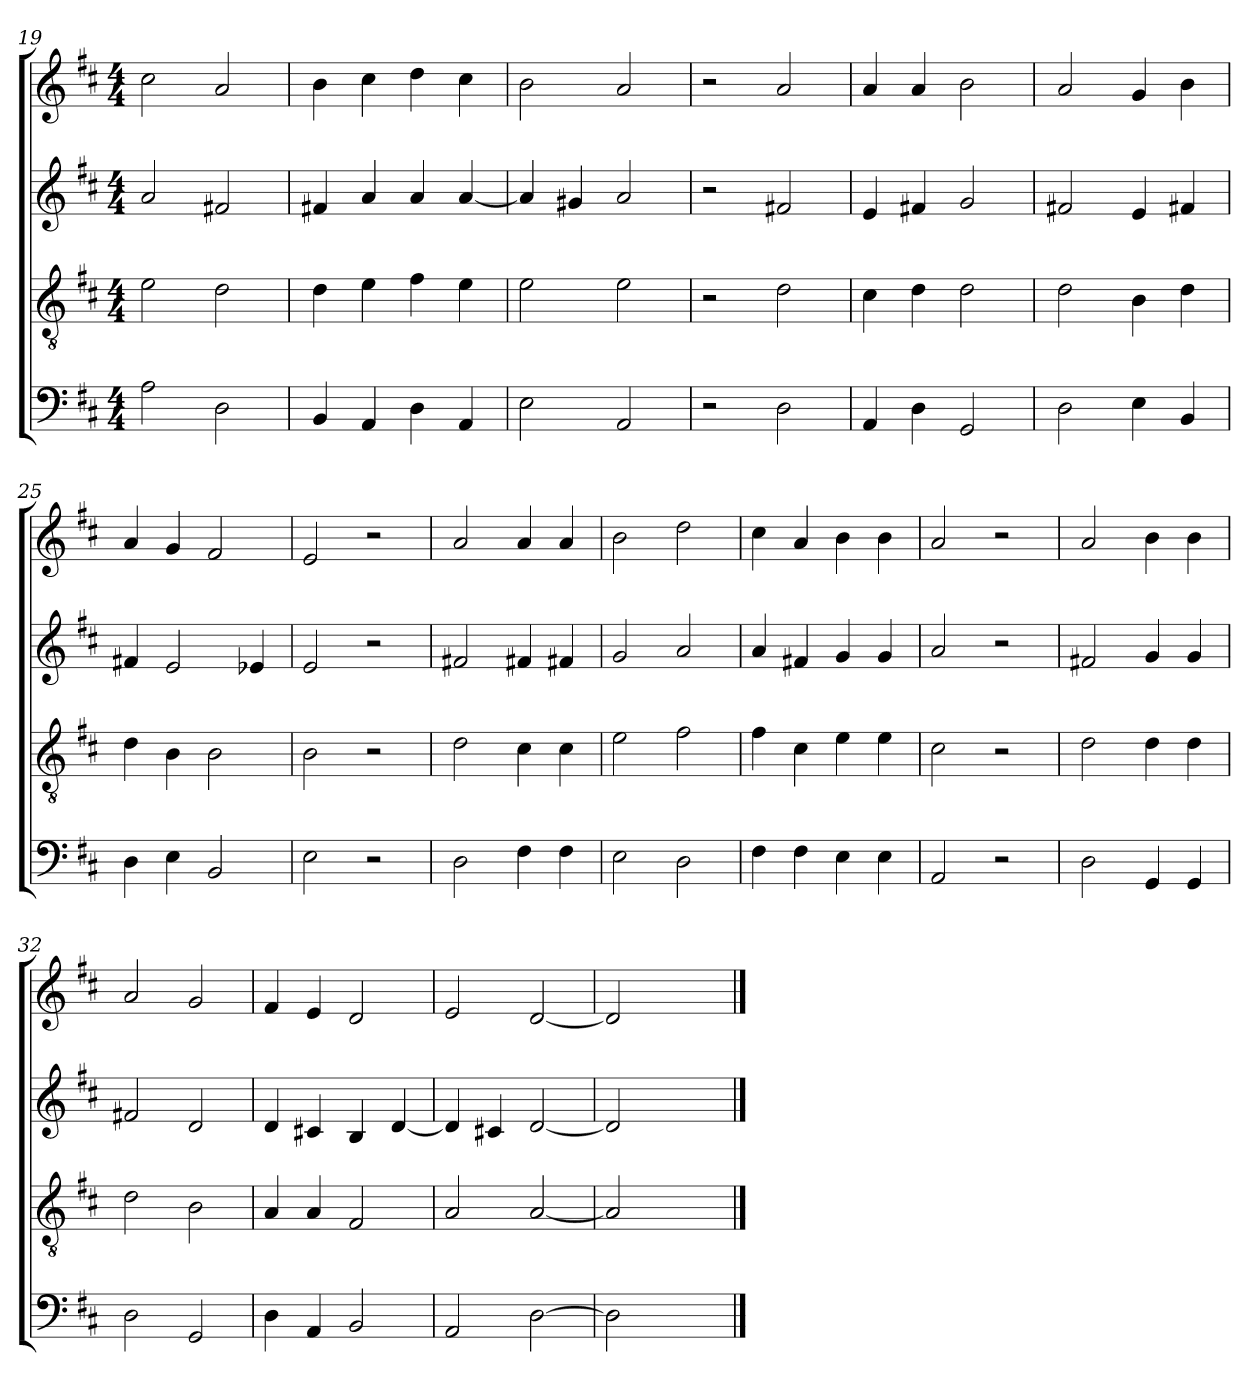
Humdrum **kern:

**kern	**kern	**kern	**kern
*part4	*part3	*part2	*part1
*staff4	*staff3	*staff2	*staff1
*clefF4	*clefGv2	*clefG2	*clefG2
*k[f#c#]	*k[f#c#]	*k[f#c#]	*k[f#c#]
*M4/4	*M4/4	*M4/4	*M4/4
=19	=19	=19	=19
2A	2e	2a	2cc#
2D	2d	2f#X	2a
=20	=20	=20	=20
4BB	4d	4f#X	4b
4AA	4e	4a	4cc#
4D	4f#	4a	4dd
4AA	4e	[4a	4cc#
=21	=21	=21	=21
2E	2e	4a]	2b
.	.	4g#X	.
2AA	2e	2a	2a
=22	=22	=22	=22
2r	2r	2r	2r
2D	2d	2f#X	2a
=23	=23	=23	=23
4AA	4c#	4e	4a
4D	4d	4f#X	4a
2GG	2d	2g	2b
=24	=24	=24	=24
2D	2d	2f#X	2a
4E	4B	4e	4g
4BB	4d	4f#X	4b
=25	=25	=25	=25
4D	4d	4f#X	4a
4E	4B	2e	4g
2BB	2B	.	2f#
.	.	4e-X	.
=26	=26	=26	=26
2E	2B	2e	2e
2r	2r	2r	2r
=27	=27	=27	=27
2D	2d	2f#X	2a
4F#	4c#	4f#X	4a
4F#	4c#	4f#X	4a
=28	=28	=28	=28
2E	2e	2g	2b
2D	2f#	2a	2dd
=29	=29	=29	=29
4F#	4f#	4a	4cc#
4F#	4c#	4f#X	4a
4E	4e	4g	4b
4E	4e	4g	4b
=30	=30	=30	=30
2AA	2c#	2a	2a
2r	2r	2r	2r
=31	=31	=31	=31
2D	2d	2f#X	2a
4GG	4d	4g	4b
4GG	4d	4g	4b
=32	=32	=32	=32
2D	2d	2f#X	2a
2GG	2B	2d	2g
=33	=33	=33	=33
4D	4A	4d	4f#
4AA	4A	4c#X	4e
2BB	2F#	4B	2d
.	.	[4d	.
=34	=34	=34	=34
2AA	2A	4d]	2e
.	.	4c#X	.
[2D	[2A	[2d	[2d
=35	=35	=35	=35
2D]	2A]	2d]	2d]
2ryy	2ryy	2ryy	2ryy
==	==	==	==
*-	*-	*-	*-
